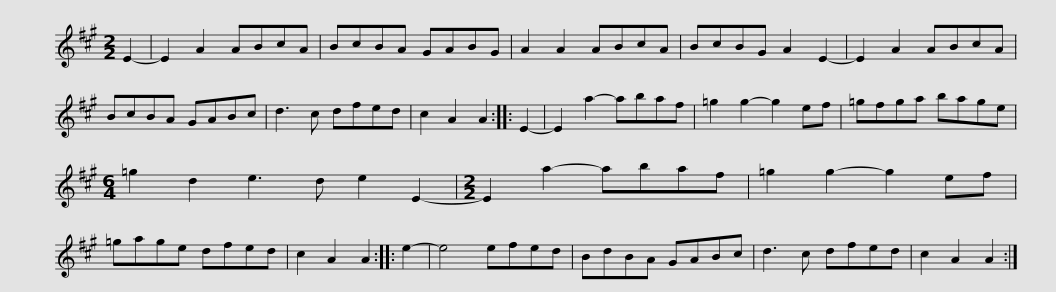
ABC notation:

X:1
L:1/8
M:2/2
I:linebreak $
K:A
V:1 treble
V:1
 E2- | E2 A2 ABcA | BcBA GABG | A2 A2 ABcA | BcBG A2 E2- | %5
 E2 A2 ABcA | BcBA GABc |$ d3 c dfed | c2 A2 A2 :: E2- | %10
 E2 a2- abaf | =g2 g2- g2 ef | =gfga bage |$[M:6/4] =g2 d2 e3 d e2 E2- |[M:2/2] E2 a2- abaf | %15
 =g2 g2- g2 ef | =gage dfed | c2 A2 A2 :: e2- | e4 efed |$ %20
 BdBA GABc | d3 c dfed | c2 A2 A2 :| %23
